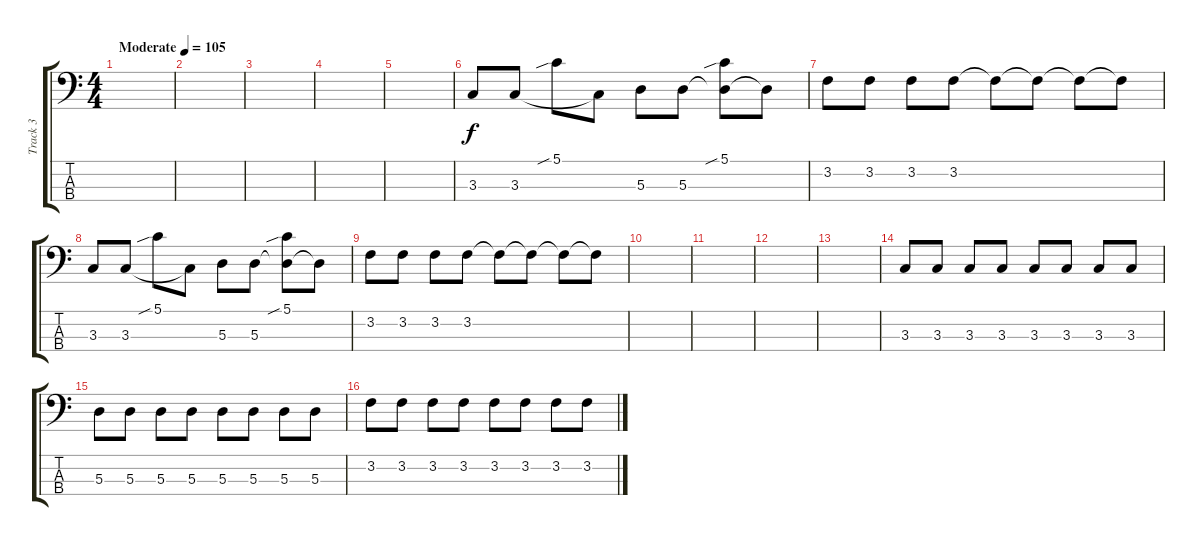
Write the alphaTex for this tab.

\track ("Track 3" "Track 3") {instrument electricbassfinger}
\staff {score tabs}
\tuning (G2 D2 A1 E1) {hide}
\ts (4 4)
\tempo (105 "Moderate")
\clef f4
\ks c
|
|
|
|
|
3.3.8 3.3.8 5.1{sib}.8 3.3{t}.8 5.3.8 5.3.8 (5.1{sib} 5.3{t}).8 5.3{t}.8 |
3.2.8 3.2.8 3.2.8 3.2.8 3.2{t}.8 3.2{t}.8 3.2{t}.8 3.2{t}.8 |
3.3.8 3.3.8 5.1{sib}.8 3.3{t}.8 5.3.8 5.3.8 (5.1{sib} 5.3{t}).8 5.3{t}.8 |
3.2.8 3.2.8 3.2.8 3.2.8 3.2{t}.8 3.2{t}.8 3.2{t}.8 3.2{t}.8 |
|
|
|
|
3.3.8 3.3.8 3.3.8 3.3.8 3.3.8 3.3.8 3.3.8 3.3.8 |
5.3.8 5.3.8 5.3.8 5.3.8 5.3.8 5.3.8 5.3.8 5.3.8 |
3.2.8 3.2.8 3.2.8 3.2.8 3.2.8 3.2.8 3.2.8 3.2.8
